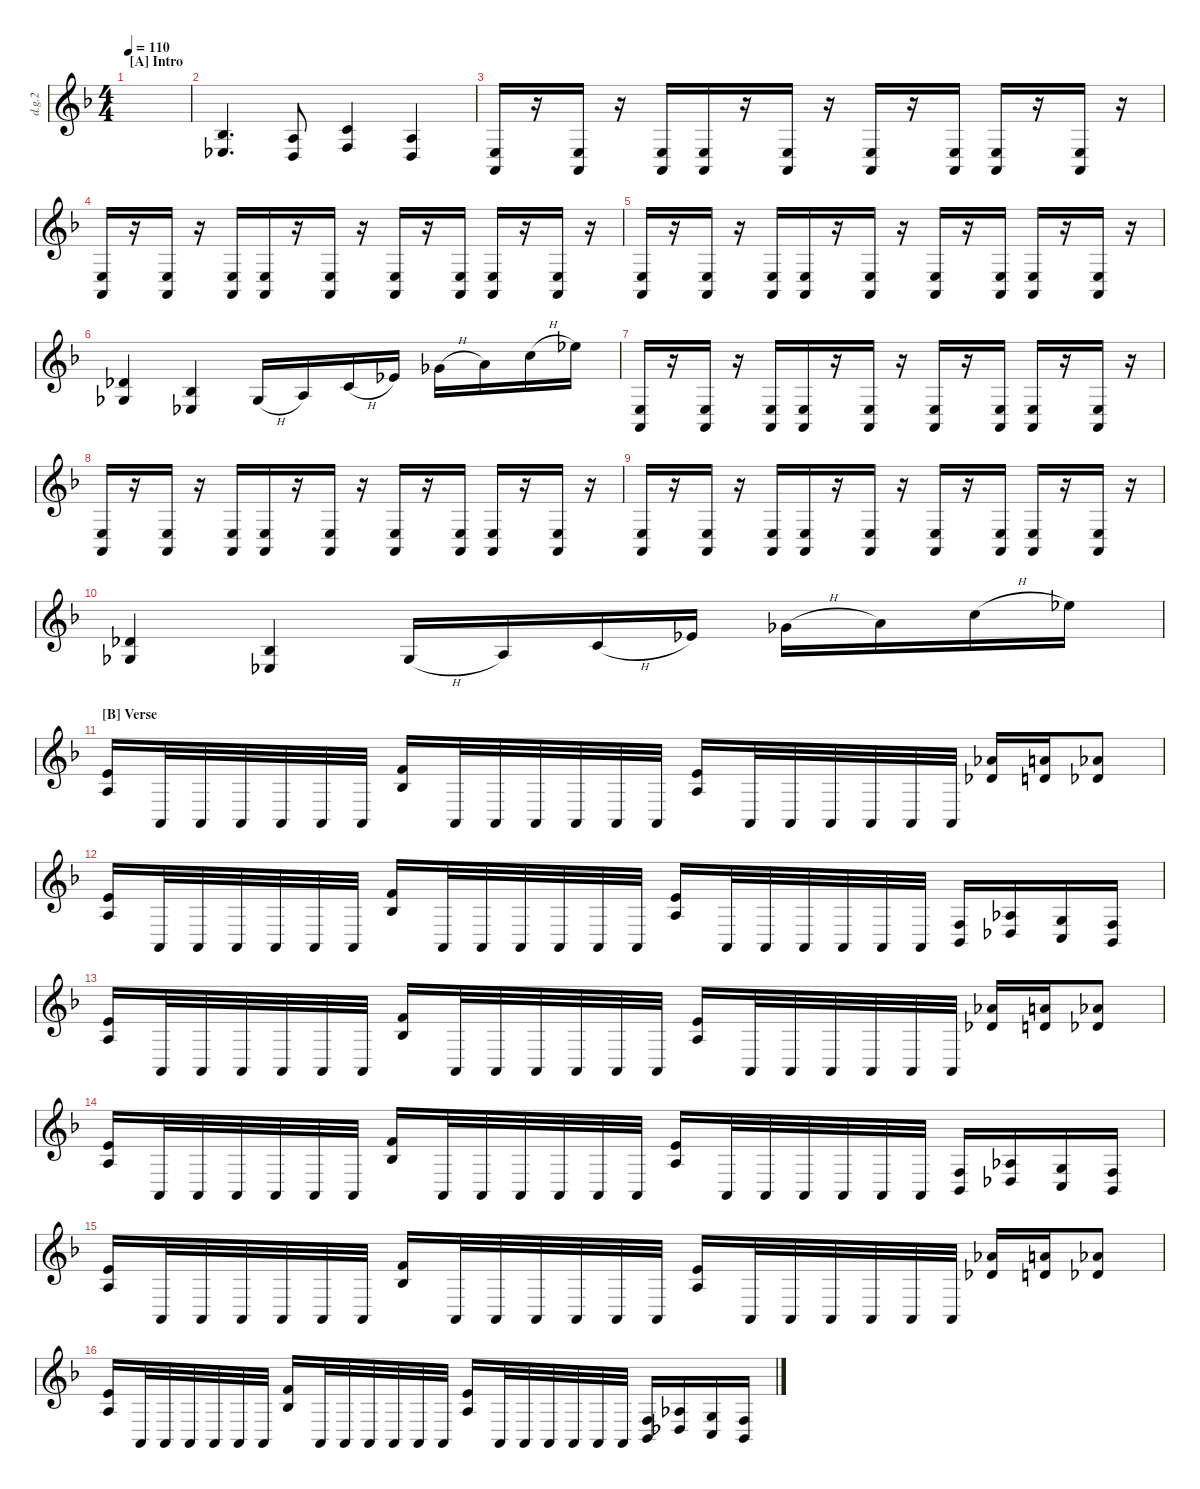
\defaultSystemsLayout 4
\hideDynamics
\bracketExtendMode nobrackets
\otherSystemsTrackNameOrientation horizontal
\track ("Distortion Guitar 2" "d.g.2") {instrument distortionguitar}
\staff {score}
\tuning (E4 B3 G3 D3 A2 E2 A1)
\ts (4 4)
\section ("A" "Intro")
\tempo 110
\clef g2
\ks dminor
|
(6.6{acc b} 6.7{acc b}).4{d beam Up} (5.6{acc forcenatural} 5.7{acc forcenatural}).8{beam Up} (8.6{acc forcenatural} 8.7{acc forcenatural}).4{beam Up} (5.6{acc forcenatural} 5.7{acc forcenatural}).4{beam Up} |
(0.6{acc forcenatural} 0.7{acc forcenatural}).16{beam Up} r.16{beam Up} (0.6{acc forcenatural} 0.7{acc forcenatural}).16{beam Up} r.16{beam Up} (0.6{acc forcenatural} 0.7{acc forcenatural}).16{beam Up} (0.6{acc forcenatural} 0.7{acc forcenatural}).16{beam Up} r.16{beam Up} (0.6{acc forcenatural} 0.7{acc forcenatural}).16{beam Up} r.16{beam Up} (0.6{acc forcenatural} 0.7{acc forcenatural}).16{beam Up} r.16{beam Up} (0.6{acc forcenatural} 0.7{acc forcenatural}).16{beam Up} (0.6{acc forcenatural} 0.7{acc forcenatural}).16{beam Up} r.16{beam Up} (0.6{acc forcenatural} 0.7{acc forcenatural}).16{beam Up} r.16{beam Up} |
(0.6{acc forcenatural} 0.7{acc forcenatural}).16{beam Up} r.16{beam Up} (0.6{acc forcenatural} 0.7{acc forcenatural}).16{beam Up} r.16{beam Up} (0.6{acc forcenatural} 0.7{acc forcenatural}).16{beam Up} (0.6{acc forcenatural} 0.7{acc forcenatural}).16{beam Up} r.16{beam Up} (0.6{acc forcenatural} 0.7{acc forcenatural}).16{beam Up} r.16{beam Up} (0.6{acc forcenatural} 0.7{acc forcenatural}).16{beam Up} r.16{beam Up} (0.6{acc forcenatural} 0.7{acc forcenatural}).16{beam Up} (0.6{acc forcenatural} 0.7{acc forcenatural}).16{beam Up} r.16{beam Up} (0.6{acc forcenatural} 0.7{acc forcenatural}).16{beam Up} r.16{beam Up} |
(0.6{acc forcenatural} 0.7{acc forcenatural}).16{beam Up} r.16{beam Up} (0.6{acc forcenatural} 0.7{acc forcenatural}).16{beam Up} r.16{beam Up} (0.6{acc forcenatural} 0.7{acc forcenatural}).16{beam Up} (0.6{acc forcenatural} 0.7{acc forcenatural}).16{beam Up} r.16{beam Up} (0.6{acc forcenatural} 0.7{acc forcenatural}).16{beam Up} r.16{beam Up} (0.6{acc forcenatural} 0.7{acc forcenatural}).16{beam Up} r.16{beam Up} (0.6{acc forcenatural} 0.7{acc forcenatural}).16{beam Up} (0.6{acc forcenatural} 0.7{acc forcenatural}).16{beam Up} r.16{beam Up} (0.6{acc forcenatural} 0.7{acc forcenatural}).16{beam Up} r.16{beam Up} |
(9.6{acc b} 9.7{acc b}).4{beam Up} (6.6{acc b} 6.7{acc b}).4{beam Up} 9.7{h acc b}.16{beam Up} 12.7{acc forcenatural}.16{beam Up} 8.6{h acc forcenatural}.16{beam Up} 11.6{acc b}.16{beam Up} 9.5{h acc b}.16{beam Down} 12.5{acc forcenatural}.16{beam Down} 10.4{h acc forcenatural}.16{beam Down} 13.4{acc b}.16{beam Down} |
(0.6{acc forcenatural} 0.7{acc forcenatural}).16{beam Up} r.16{beam Up} (0.6{acc forcenatural} 0.7{acc forcenatural}).16{beam Up} r.16{beam Up} (0.6{acc forcenatural} 0.7{acc forcenatural}).16{beam Up} (0.6{acc forcenatural} 0.7{acc forcenatural}).16{beam Up} r.16{beam Up} (0.6{acc forcenatural} 0.7{acc forcenatural}).16{beam Up} r.16{beam Up} (0.6{acc forcenatural} 0.7{acc forcenatural}).16{beam Up} r.16{beam Up} (0.6{acc forcenatural} 0.7{acc forcenatural}).16{beam Up} (0.6{acc forcenatural} 0.7{acc forcenatural}).16{beam Up} r.16{beam Up} (0.6{acc forcenatural} 0.7{acc forcenatural}).16{beam Up} r.16{beam Up} |
(0.6{acc forcenatural} 0.7{acc forcenatural}).16{beam Up} r.16{beam Up} (0.6{acc forcenatural} 0.7{acc forcenatural}).16{beam Up} r.16{beam Up} (0.6{acc forcenatural} 0.7{acc forcenatural}).16{beam Up} (0.6{acc forcenatural} 0.7{acc forcenatural}).16{beam Up} r.16{beam Up} (0.6{acc forcenatural} 0.7{acc forcenatural}).16{beam Up} r.16{beam Up} (0.6{acc forcenatural} 0.7{acc forcenatural}).16{beam Up} r.16{beam Up} (0.6{acc forcenatural} 0.7{acc forcenatural}).16{beam Up} (0.6{acc forcenatural} 0.7{acc forcenatural}).16{beam Up} r.16{beam Up} (0.6{acc forcenatural} 0.7{acc forcenatural}).16{beam Up} r.16{beam Up} |
(0.6{acc forcenatural} 0.7{acc forcenatural}).16{beam Up} r.16{beam Up} (0.6{acc forcenatural} 0.7{acc forcenatural}).16{beam Up} r.16{beam Up} (0.6{acc forcenatural} 0.7{acc forcenatural}).16{beam Up} (0.6{acc forcenatural} 0.7{acc forcenatural}).16{beam Up} r.16{beam Up} (0.6{acc forcenatural} 0.7{acc forcenatural}).16{beam Up} r.16{beam Up} (0.6{acc forcenatural} 0.7{acc forcenatural}).16{beam Up} r.16{beam Up} (0.6{acc forcenatural} 0.7{acc forcenatural}).16{beam Up} (0.6{acc forcenatural} 0.7{acc forcenatural}).16{beam Up} r.16{beam Up} (0.6{acc forcenatural} 0.7{acc forcenatural}).16{beam Up} r.16{beam Up} |
(9.6{acc b} 9.7{acc b}).4{beam Up} (6.6{acc b} 6.7{acc b}).4{beam Up} 9.7{h acc b}.16{beam Up} 12.7{acc forcenatural}.16{beam Up} 8.6{h acc forcenatural}.16{beam Up} 11.6{acc b}.16{beam Up} 9.5{h acc b}.16{beam Down} 12.5{acc forcenatural}.16{beam Down} 10.4{h acc forcenatural}.16{beam Down} 13.4{acc b}.16{beam Down} |
\section ("B" "Verse")
(7.5{acc forcenatural} 5.6{acc forcenatural}).16{beam Up} 0.7{acc forcenatural}.32{beam Up} 0.7{acc forcenatural}.32{beam Up} 0.7{acc forcenatural}.32{beam Up} 0.7{acc forcenatural}.32{beam Up} 0.7{acc forcenatural}.32{beam Up} 0.7{acc forcenatural}.32{beam Up} (8.5{acc forcenatural} 6.6{acc b}).16{beam Up} 0.7{acc forcenatural}.32{beam Up} 0.7{acc forcenatural}.32{beam Up} 0.7{acc forcenatural}.32{beam Up} 0.7{acc forcenatural}.32{beam Up} 0.7{acc forcenatural}.32{beam Up} 0.7{acc forcenatural}.32{beam Up} (7.5{acc forcenatural} 5.6{acc forcenatural}).16{beam Up} 0.7{acc forcenatural}.32{beam Up} 0.7{acc forcenatural}.32{beam Up} 0.7{acc forcenatural}.32{beam Up} 0.7{acc forcenatural}.32{beam Up} 0.7{acc forcenatural}.32{beam Up} 0.7{acc forcenatural}.32{beam Up} (11.5{acc b} 9.6{acc b}).16{beam Up} (12.5{acc forcenatural} 10.6{acc forcenatural}).16{beam Up} (11.5{acc b} 9.6{acc b}).8{beam Up} |
(7.5{acc forcenatural} 5.6{acc forcenatural}).16{beam Up} 0.7{acc forcenatural}.32{beam Up} 0.7{acc forcenatural}.32{beam Up} 0.7{acc forcenatural}.32{beam Up} 0.7{acc forcenatural}.32{beam Up} 0.7{acc forcenatural}.32{beam Up} 0.7{acc forcenatural}.32{beam Up} (8.5{acc forcenatural} 6.6{acc b}).16{beam Up} 0.7{acc forcenatural}.32{beam Up} 0.7{acc forcenatural}.32{beam Up} 0.7{acc forcenatural}.32{beam Up} 0.7{acc forcenatural}.32{beam Up} 0.7{acc forcenatural}.32{beam Up} 0.7{acc forcenatural}.32{beam Up} (7.5{acc forcenatural} 5.6{acc forcenatural}).16{beam Up} 0.7{acc forcenatural}.32{beam Up} 0.7{acc forcenatural}.32{beam Up} 0.7{acc forcenatural}.32{beam Up} 0.7{acc forcenatural}.32{beam Up} 0.7{acc forcenatural}.32{beam Up} 0.7{acc forcenatural}.32{beam Up} (1.6{acc forcenatural} 1.7{acc b}).16{beam Up} (4.6{acc b} 4.7{acc b}).16{beam Up} (3.6{acc forcenatural} 3.7{acc forcenatural}).16{beam Up} (1.6{acc forcenatural} 1.7{acc b}).16{beam Up} |
(7.5{acc forcenatural} 5.6{acc forcenatural}).16{beam Up} 0.7{acc forcenatural}.32{beam Up} 0.7{acc forcenatural}.32{beam Up} 0.7{acc forcenatural}.32{beam Up} 0.7{acc forcenatural}.32{beam Up} 0.7{acc forcenatural}.32{beam Up} 0.7{acc forcenatural}.32{beam Up} (8.5{acc forcenatural} 6.6{acc b}).16{beam Up} 0.7{acc forcenatural}.32{beam Up} 0.7{acc forcenatural}.32{beam Up} 0.7{acc forcenatural}.32{beam Up} 0.7{acc forcenatural}.32{beam Up} 0.7{acc forcenatural}.32{beam Up} 0.7{acc forcenatural}.32{beam Up} (7.5{acc forcenatural} 5.6{acc forcenatural}).16{beam Up} 0.7{acc forcenatural}.32{beam Up} 0.7{acc forcenatural}.32{beam Up} 0.7{acc forcenatural}.32{beam Up} 0.7{acc forcenatural}.32{beam Up} 0.7{acc forcenatural}.32{beam Up} 0.7{acc forcenatural}.32{beam Up} (11.5{acc b} 9.6{acc b}).16{beam Up} (12.5{acc forcenatural} 10.6{acc forcenatural}).16{beam Up} (11.5{acc b} 9.6{acc b}).8{beam Up} |
(7.5{acc forcenatural} 5.6{acc forcenatural}).16{beam Up} 0.7{acc forcenatural}.32{beam Up} 0.7{acc forcenatural}.32{beam Up} 0.7{acc forcenatural}.32{beam Up} 0.7{acc forcenatural}.32{beam Up} 0.7{acc forcenatural}.32{beam Up} 0.7{acc forcenatural}.32{beam Up} (8.5{acc forcenatural} 6.6{acc b}).16{beam Up} 0.7{acc forcenatural}.32{beam Up} 0.7{acc forcenatural}.32{beam Up} 0.7{acc forcenatural}.32{beam Up} 0.7{acc forcenatural}.32{beam Up} 0.7{acc forcenatural}.32{beam Up} 0.7{acc forcenatural}.32{beam Up} (7.5{acc forcenatural} 5.6{acc forcenatural}).16{beam Up} 0.7{acc forcenatural}.32{beam Up} 0.7{acc forcenatural}.32{beam Up} 0.7{acc forcenatural}.32{beam Up} 0.7{acc forcenatural}.32{beam Up} 0.7{acc forcenatural}.32{beam Up} 0.7{acc forcenatural}.32{beam Up} (1.6{acc forcenatural} 1.7{acc b}).16{beam Up} (4.6{acc b} 4.7{acc b}).16{beam Up} (3.6{acc forcenatural} 3.7{acc forcenatural}).16{beam Up} (1.6{acc forcenatural} 1.7{acc b}).16{beam Up} |
(7.5{acc forcenatural} 5.6{acc forcenatural}).16{beam Up} 0.7{acc forcenatural}.32{beam Up} 0.7{acc forcenatural}.32{beam Up} 0.7{acc forcenatural}.32{beam Up} 0.7{acc forcenatural}.32{beam Up} 0.7{acc forcenatural}.32{beam Up} 0.7{acc forcenatural}.32{beam Up} (8.5{acc forcenatural} 6.6{acc b}).16{beam Up} 0.7{acc forcenatural}.32{beam Up} 0.7{acc forcenatural}.32{beam Up} 0.7{acc forcenatural}.32{beam Up} 0.7{acc forcenatural}.32{beam Up} 0.7{acc forcenatural}.32{beam Up} 0.7{acc forcenatural}.32{beam Up} (7.5{acc forcenatural} 5.6{acc forcenatural}).16{beam Up} 0.7{acc forcenatural}.32{beam Up} 0.7{acc forcenatural}.32{beam Up} 0.7{acc forcenatural}.32{beam Up} 0.7{acc forcenatural}.32{beam Up} 0.7{acc forcenatural}.32{beam Up} 0.7{acc forcenatural}.32{beam Up} (11.5{acc b} 9.6{acc b}).16{beam Up} (12.5{acc forcenatural} 10.6{acc forcenatural}).16{beam Up} (11.5{acc b} 9.6{acc b}).8{beam Up} |
(7.5{acc forcenatural} 5.6{acc forcenatural}).16{beam Up} 0.7{acc forcenatural}.32{beam Up} 0.7{acc forcenatural}.32{beam Up} 0.7{acc forcenatural}.32{beam Up} 0.7{acc forcenatural}.32{beam Up} 0.7{acc forcenatural}.32{beam Up} 0.7{acc forcenatural}.32{beam Up} (8.5{acc forcenatural} 6.6{acc b}).16{beam Up} 0.7{acc forcenatural}.32{beam Up} 0.7{acc forcenatural}.32{beam Up} 0.7{acc forcenatural}.32{beam Up} 0.7{acc forcenatural}.32{beam Up} 0.7{acc forcenatural}.32{beam Up} 0.7{acc forcenatural}.32{beam Up} (7.5{acc forcenatural} 5.6{acc forcenatural}).16{beam Up} 0.7{acc forcenatural}.32{beam Up} 0.7{acc forcenatural}.32{beam Up} 0.7{acc forcenatural}.32{beam Up} 0.7{acc forcenatural}.32{beam Up} 0.7{acc forcenatural}.32{beam Up} 0.7{acc forcenatural}.32{beam Up} (1.6{acc forcenatural} 1.7{acc b}).16{beam Up} (4.6{acc b} 4.7{acc b}).16{beam Up} (3.6{acc forcenatural} 3.7{acc forcenatural}).16{beam Up} (1.6{acc forcenatural} 1.7{acc b}).16{beam Up}
